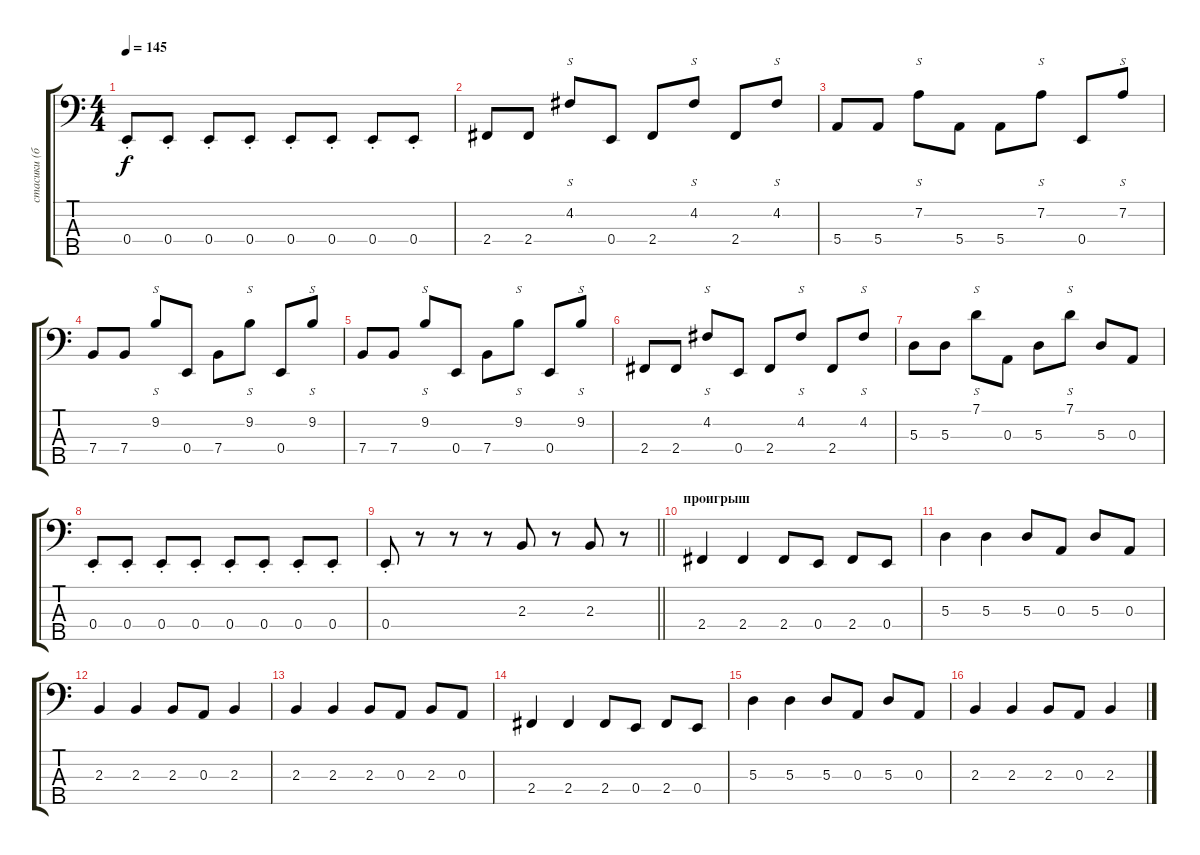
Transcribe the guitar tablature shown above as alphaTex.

\track ("стасики (бас)" "стасики (б") {instrument electricbassfinger}
\staff {score tabs}
\tuning (G2 D2 A1 E1 B0) {hide}
\ts (4 4)
\tempo 145
\clef f4
\ks c
0.4{st}.8{dy f} 0.4{st}.8 0.4{st}.8 0.4{st}.8 0.4{st}.8 0.4{st}.8 0.4{st}.8 0.4{st}.8 |
2.4.8 2.4.8 4.2.8{s} 0.4.8 2.4.8 4.2.8{s} 2.4.8 4.2.8{s} |
5.4.8 5.4.8 7.2.8{s} 5.4.8 5.4.8 7.2.8{s} 0.4.8 7.2.8{s} |
7.4.8 7.4.8 9.2.8{s} 0.4.8 7.4.8 9.2.8{s} 0.4.8 9.2.8{s} |
7.4.8 7.4.8 9.2.8{s} 0.4.8 7.4.8 9.2.8{s} 0.4.8 9.2.8{s} |
2.4.8 2.4.8 4.2.8{s} 0.4.8 2.4.8 4.2.8{s} 2.4.8 4.2.8{s} |
5.3.8 5.3.8 7.1.8{s} 0.3.8 5.3.8 7.1.8{s} 5.3.8 0.3.8 |
0.4{st}.8 0.4{st}.8 0.4{st}.8 0.4{st}.8 0.4{st}.8 0.4{st}.8 0.4{st}.8 0.4{st}.8 |
\barLineRight lightlight
0.4{st}.8 r.8 r.8 r.8 2.3.8 r.8 2.3.8 r.8 |
\section ("" "проигрыш")
2.4.4 2.4.4 2.4.8 0.4.8 2.4.8 0.4.8 |
5.3.4 5.3.4 5.3.8 0.3.8 5.3.8 0.3.8 |
2.3.4 2.3.4 2.3.8 0.3.8 2.3.4 |
2.3.4 2.3.4 2.3.8 0.3.8 2.3.8 0.3.8 |
2.4.4 2.4.4 2.4.8 0.4.8 2.4.8 0.4.8 |
5.3.4 5.3.4 5.3.8 0.3.8 5.3.8 0.3.8 |
2.3.4 2.3.4 2.3.8 0.3.8 2.3.4
